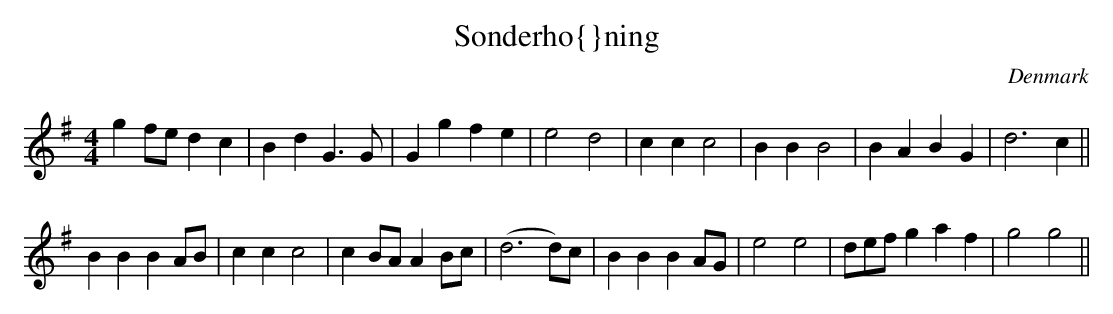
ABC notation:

X:1
T:Sonderh\o{}ning
O:Denmark
M:4/4
L:1/4
K:G
gf/e/ dc | BdG>G | Ggfe | e2d2 | \
ccc2 | BBB2 | BABG | d3c ||
BBBA/B/ | ccc2 | cB/A/AB/c/ | (d3 d/)c/ | \
BBBA/G/ | e2e2 | d/e/f/g af | g2g2 ||
